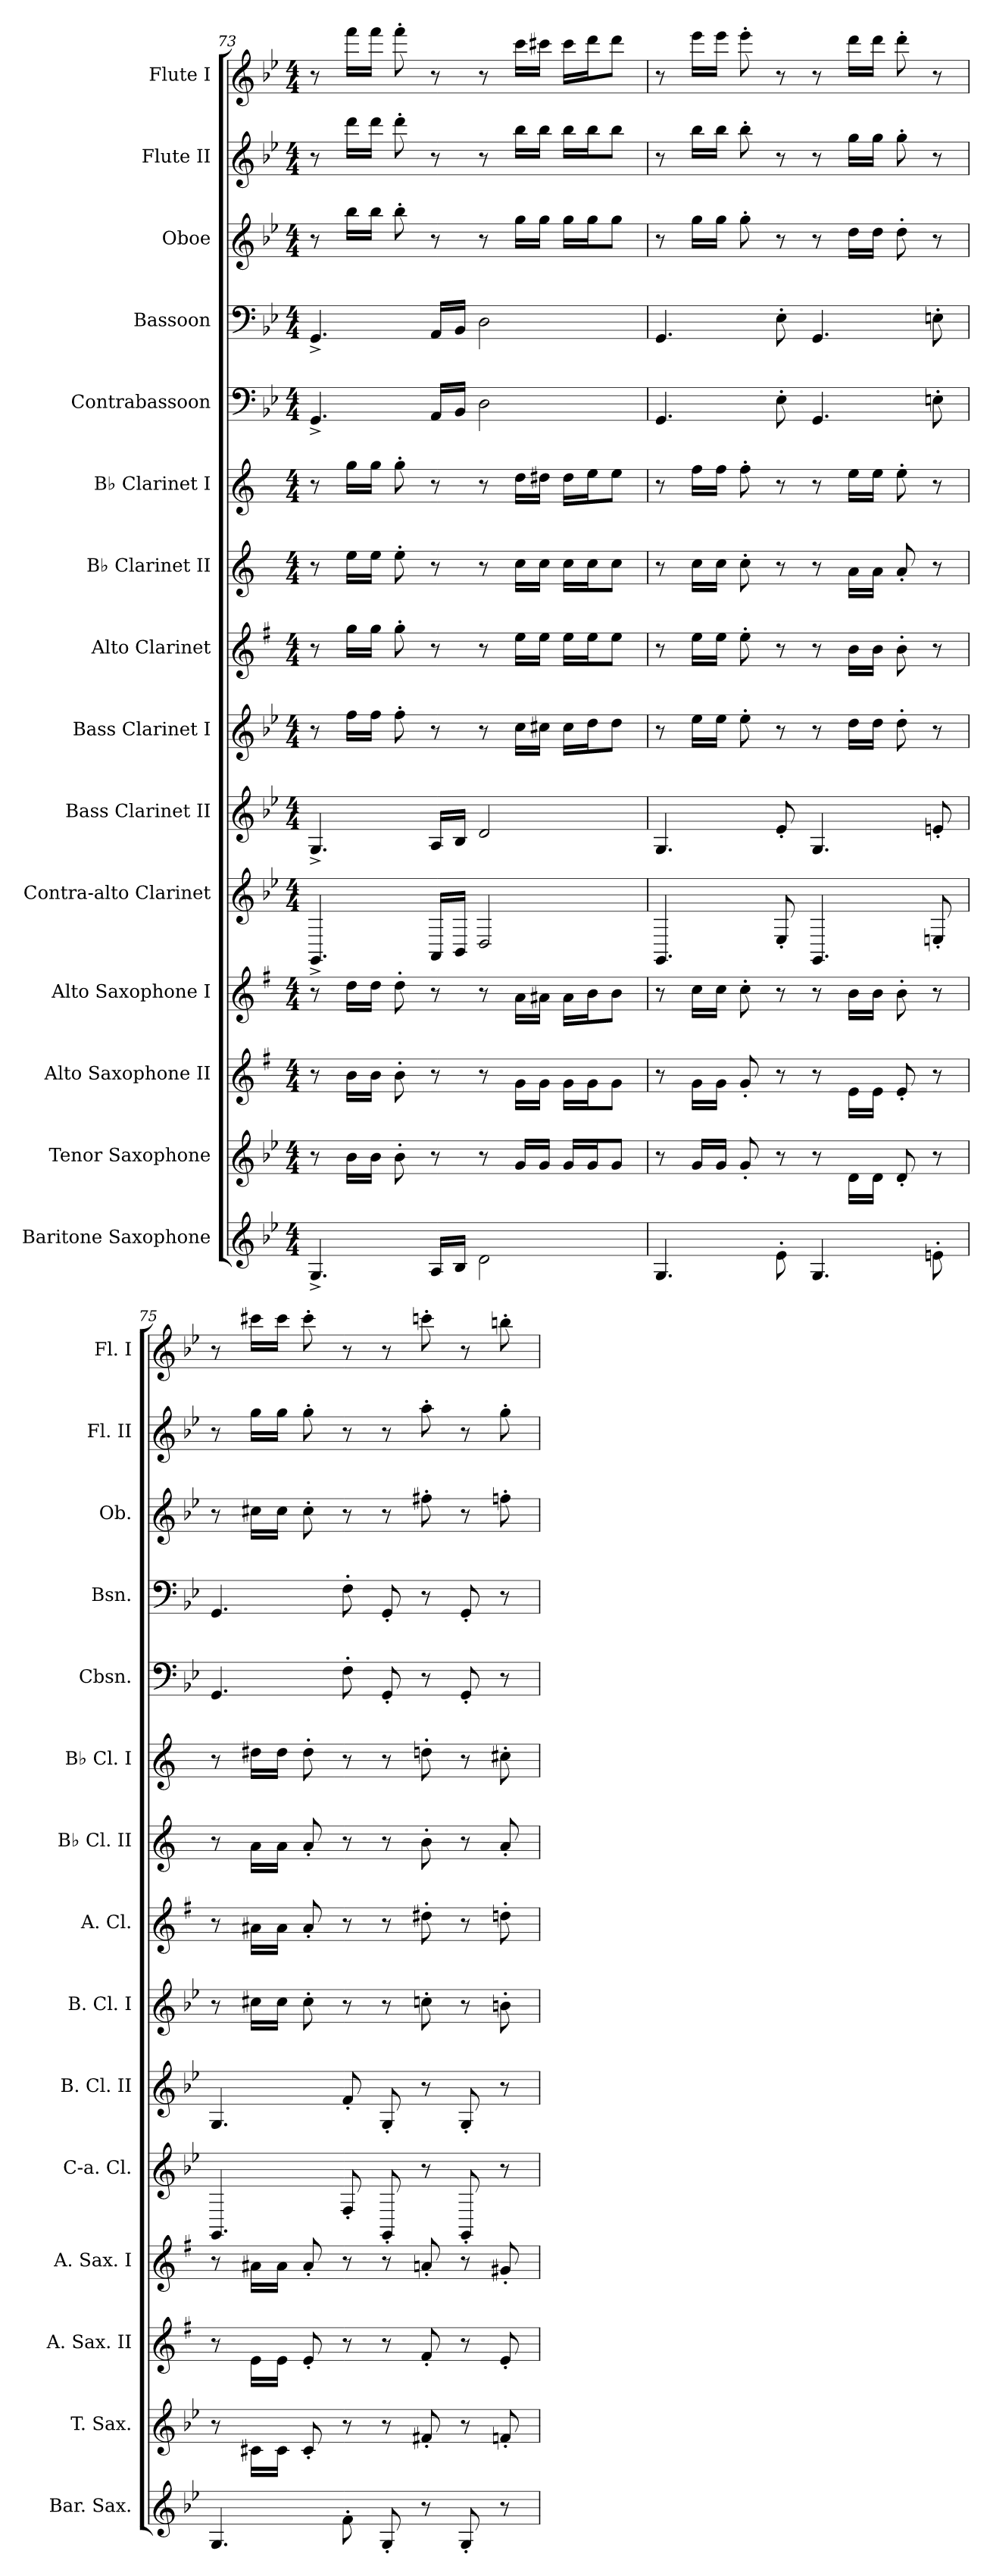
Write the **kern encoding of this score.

**kern	**kern	**kern	**kern	**kern	**kern	**kern	**kern	**kern	**kern	**kern	**kern	**kern	**kern	**kern
*part15	*part14	*part13	*part12	*part11	*part10	*part9	*part8	*part7	*part6	*part5	*part4	*part3	*part2	*part1
*staff15	*staff14	*staff13	*staff12	*staff11	*staff10	*staff9	*staff8	*staff7	*staff6	*staff5	*staff4	*staff3	*staff2	*staff1
*I"Baritone Saxophone	*I"Tenor Saxophone	*I"Alto Saxophone II	*I"Alto Saxophone I	*I"Contra-alto Clarinet	*I"Bass Clarinet II	*I"Bass Clarinet I	*I"Alto Clarinet	*I"B♭ Clarinet II	*I"B♭ Clarinet I	*I"Contrabassoon	*I"Bassoon	*I"Oboe	*I"Flute II	*I"Flute I
*I'Bar. Sax.	*I'T. Sax.	*I'A. Sax. II	*I'A. Sax. I	*I'C-a. Cl.	*I'B. Cl. II	*I'B. Cl. I	*I'A. Cl.	*I'B♭ Cl. II	*I'B♭ Cl. I	*I'Cbsn.	*I'Bsn.	*I'Ob.	*I'Fl. II	*I'Fl. I
*clefG2	*clefG2	*clefG2	*clefG2	*clefG2	*clefG2	*clefG2	*clefG2	*clefG2	*clefG2	*clefF4	*clefF4	*clefG2	*clefG2	*clefG2
*ITrd12c21	*ITrd8c14	*ITrd5c9	*ITrd5c9	*ITrd12c21	*ITrd8c14	*ITrd8c14	*ITrd5c9	*ITrd1c2	*ITrd1c2	*ITrd7c12	*	*	*	*
*k[b-e-]	*k[b-e-]	*k[b-e-]	*k[b-e-]	*k[b-e-]	*k[b-e-]	*k[b-e-]	*k[b-e-]	*k[b-e-]	*k[b-e-]	*k[b-e-]	*k[b-e-]	*k[b-e-]	*k[b-e-]	*k[b-e-]
*M4/4	*M4/4	*M4/4	*M4/4	*M4/4	*M4/4	*M4/4	*M4/4	*M4/4	*M4/4	*M4/4	*M4/4	*M4/4	*M4/4	*M4/4
=73	=73	=73	=73	=73	=73	=73	=73	=73	=73	=73	=73	=73	=73	=73
4.GG^/	8r	8r	8r	4.GGG^/	4.GG^/	8r	8r	8r	8r	4.GGG^/	4.GG^/	8r	8r	8r
.	16B-\LL	16d\LL	16f\LL	.	.	16f\LL	16b-\LL	16dd\LL	16ff\LL	.	.	16bb-\LL	16ddd\LL	16fff\LL
.	16B-\JJ	16d\JJ	16f\JJ	.	.	16f\JJ	16b-\JJ	16dd\JJ	16ff\JJ	.	.	16bb-\JJ	16ddd\JJ	16fff\JJ
.	8B-'\	8d'\	8f'\	.	.	8f'\	8b-'\	8dd'\	8ff'\	.	.	8bb-'\	8ddd'\	8fff'\
16AA/LL	8r	8r	8r	16AAA/LL	16AA/LL	8r	8r	8r	8r	16AAA/LL	16AA/LL	8r	8r	8r
16BB-/JJ	.	.	.	16BBB-/JJ	16BB-/JJ	.	.	.	.	16BBB-/JJ	16BB-/JJ	.	.	.
2D\	8r	8r	8r	2DD/	2D/	8r	8r	8r	8r	2DD\	2D\	8r	8r	8r
.	16G/LL	16B-\LL	16c\LL	.	.	16c\LL	16g\LL	16b-\LL	16cc\LL	.	.	16gg\LL	16bb-\LL	16ccc\LL
.	16G/JJ	16B-\JJ	16c#X\JJ	.	.	16c#X\JJ	16g\JJ	16b-\JJ	16cc#X\JJ	.	.	16gg\JJ	16bb-\JJ	16ccc#X\JJ
.	16G/LL	16B-\LL	16c#\LL	.	.	16c#\LL	16g\LL	16b-\LL	16cc#\LL	.	.	16gg\LL	16bb-\LL	16ccc#\LL
.	16G/J	16B-\J	16d\J	.	.	16d\J	16g\J	16b-\J	16dd\J	.	.	16gg\J	16bb-\J	16ddd\J
.	8G/J	8B-\J	8d\J	.	.	8d\J	8g\J	8b-\J	8dd\J	.	.	8gg\J	8bb-\J	8ddd\J
!!LO:PB:g=z
=74	=74	=74	=74	=74	=74	=74	=74	=74	=74	=74	=74	=74	=74	=74
4.GG/	8r	8r	8r	4.GGG/	4.GG/	8r	8r	8r	8r	4.GGG/	4.GG/	8r	8r	8r
.	16G/LL	16B-\LL	16e-\LL	.	.	16e-\LL	16g\LL	16b-\LL	16ee-\LL	.	.	16gg\LL	16bb-\LL	16eee-\LL
.	16G/JJ	16B-\JJ	16e-\JJ	.	.	16e-\JJ	16g\JJ	16b-\JJ	16ee-\JJ	.	.	16gg\JJ	16bb-\JJ	16eee-\JJ
.	8G'/	8B-'/	8e-'\	.	.	8e-'\	8g'\	8b-'\	8ee-'\	.	.	8gg'\	8bb-'\	8eee-'\
8E-'\	8r	8r	8r	8EE-'/	8E-'/	8r	8r	8r	8r	8EE-'\	8E-'\	8r	8r	8r
4.GG/	8r	8r	8r	4.GGG/	4.GG/	8r	8r	8r	8r	4.GGG/	4.GG/	8r	8r	8r
.	16D\LL	16G\LL	16d\LL	.	.	16d\LL	16d\LL	16g\LL	16dd\LL	.	.	16dd\LL	16gg\LL	16ddd\LL
.	16D\JJ	16G\JJ	16d\JJ	.	.	16d\JJ	16d\JJ	16g\JJ	16dd\JJ	.	.	16dd\JJ	16gg\JJ	16ddd\JJ
.	8D'/	8G'/	8d'\	.	.	8d'\	8d'\	8g'/	8dd'\	.	.	8dd'\	8gg'\	8ddd'\
8En'\	8r	8r	8r	8EEn'/	8En'/	8r	8r	8r	8r	8EEn'\	8En'\	8r	8r	8r
=75	=75	=75	=75	=75	=75	=75	=75	=75	=75	=75	=75	=75	=75	=75
4.GG/	8r	8r	8r	4.GGG/	4.GG/	8r	8r	8r	8r	4.GGG/	4.GG/	8r	8r	8r
.	16C#X\LL	16G\LL	16c#X\LL	.	.	16c#X\LL	16c#X\LL	16g\LL	16cc#X\LL	.	.	16cc#X\LL	16gg\LL	16ccc#X\LL
.	16C#\JJ	16G\JJ	16c#\JJ	.	.	16c#\JJ	16c#\JJ	16g\JJ	16cc#\JJ	.	.	16cc#\JJ	16gg\JJ	16ccc#\JJ
.	8C#'/	8G'/	8c#'/	.	.	8c#'\	8c#'/	8g'/	8cc#'\	.	.	8cc#'\	8gg'\	8ccc#'\
8F'\	8r	8r	8r	8FF'/	8F'/	8r	8r	8r	8r	8FF'\	8F'\	8r	8r	8r
8GG'/	8r	8r	8r	8GGG'/	8GG'/	8r	8r	8r	8r	8GGG'/	8GG'/	8r	8r	8r
8r	8F#X'/	8A'/	8cn'/	8r	8r	8cn'\	8f#X'\	8a'\	8ccn'\	8r	8r	8ff#X'\	8aa'\	8cccn'\
8GG'/	8r	8r	8r	8GGG'/	8GG'/	8r	8r	8r	8r	8GGG'/	8GG'/	8r	8r	8r
8r	8Fn'/	8G'/	8Bn'/	8r	8r	8Bn'\	8fn'\	8g'/	8bn'\	8r	8r	8ffn'\	8gg'\	8bbn'\
=	=	=	=	=	=	=	=	=	=	=	=	=	=	=
*-	*-	*-	*-	*-	*-	*-	*-	*-	*-	*-	*-	*-	*-	*-
